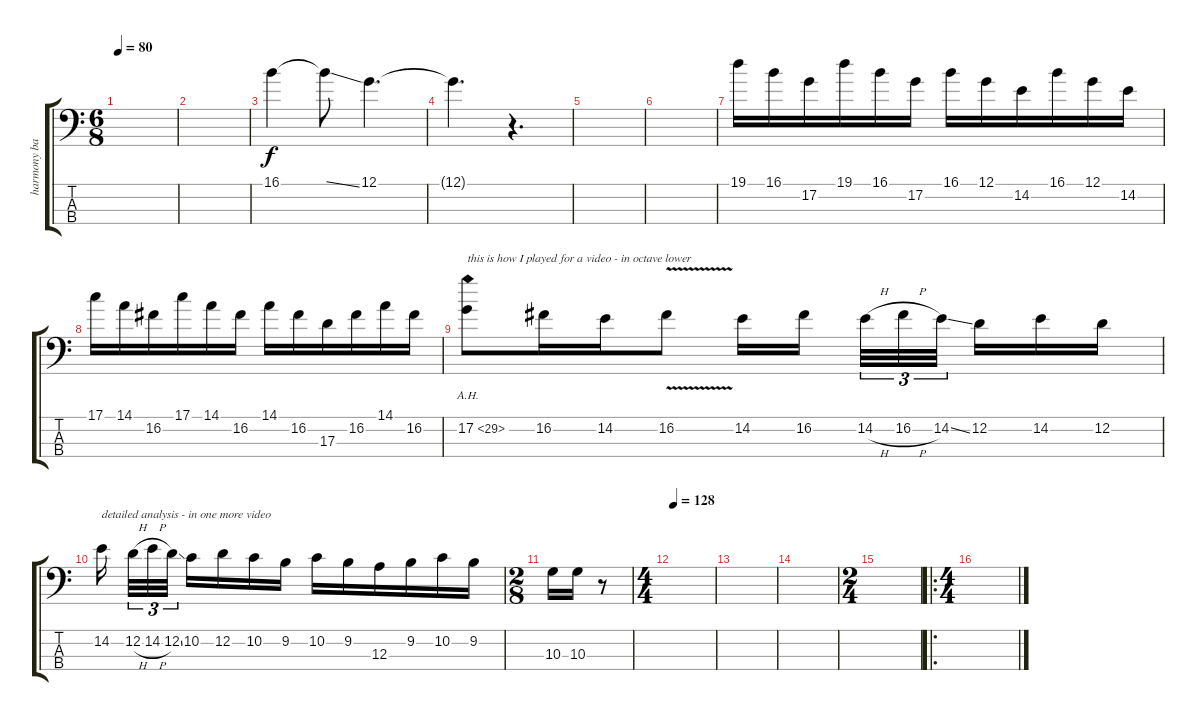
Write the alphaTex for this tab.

\track ("harmony bass" "harmony ba") {instrument overdrivenguitar}
\staff {score tabs}
\tuning (G2 D2 A1 E1) {hide}
\ts (6 8)
\tempo 80
\clef f4
\ks c
|
|
16.1.4 16.1{ss t}.8 12.1.4{d} |
12.1{t}.4{d} r.4{d} |
|
|
19.1.16 16.1.16 17.2.16 19.1.16 16.1.16 17.2.16 16.1.16 12.1.16 14.2.16 16.1.16 12.1.16 14.2.16 |
17.1.16 14.1.16 16.2.16 17.1.16 14.1.16 16.2.16 14.1.16 16.2.16 17.3.16 16.2.16 14.1.16 16.2.16 |
17.2{ah 12}.8{txt "this is how I played for a video - in octave lower"} 16.2.16 14.2.16 16.2{v}.8 14.2.16 16.2.16{beam splitsecondary} 14.2{h}.32{tu (3 2)} 16.2{h}.32{tu (3 2)} 14.2{ss}.32{tu (3 2) beam splitsecondary} 12.2.16 14.2.16 12.2.16 |
14.2.16{txt "detailed analysis - in one more video" beam splitsecondary} 12.2{h}.32{tu (3 2)} 14.2{h}.32{tu (3 2)} 12.2{ss}.32{tu (3 2) beam splitsecondary} 10.2.16 12.2.16 10.2.16 9.2.16 10.2.16 9.2.16 12.3.16 9.2.16 10.2.16 9.2.16 |
\ts (2 8)
10.3.16 10.3.16 r.8 |
\ts (4 4)
\tempo 128
|
|
|
\ts (2 4)
|
\ro
\ts (4 4)
